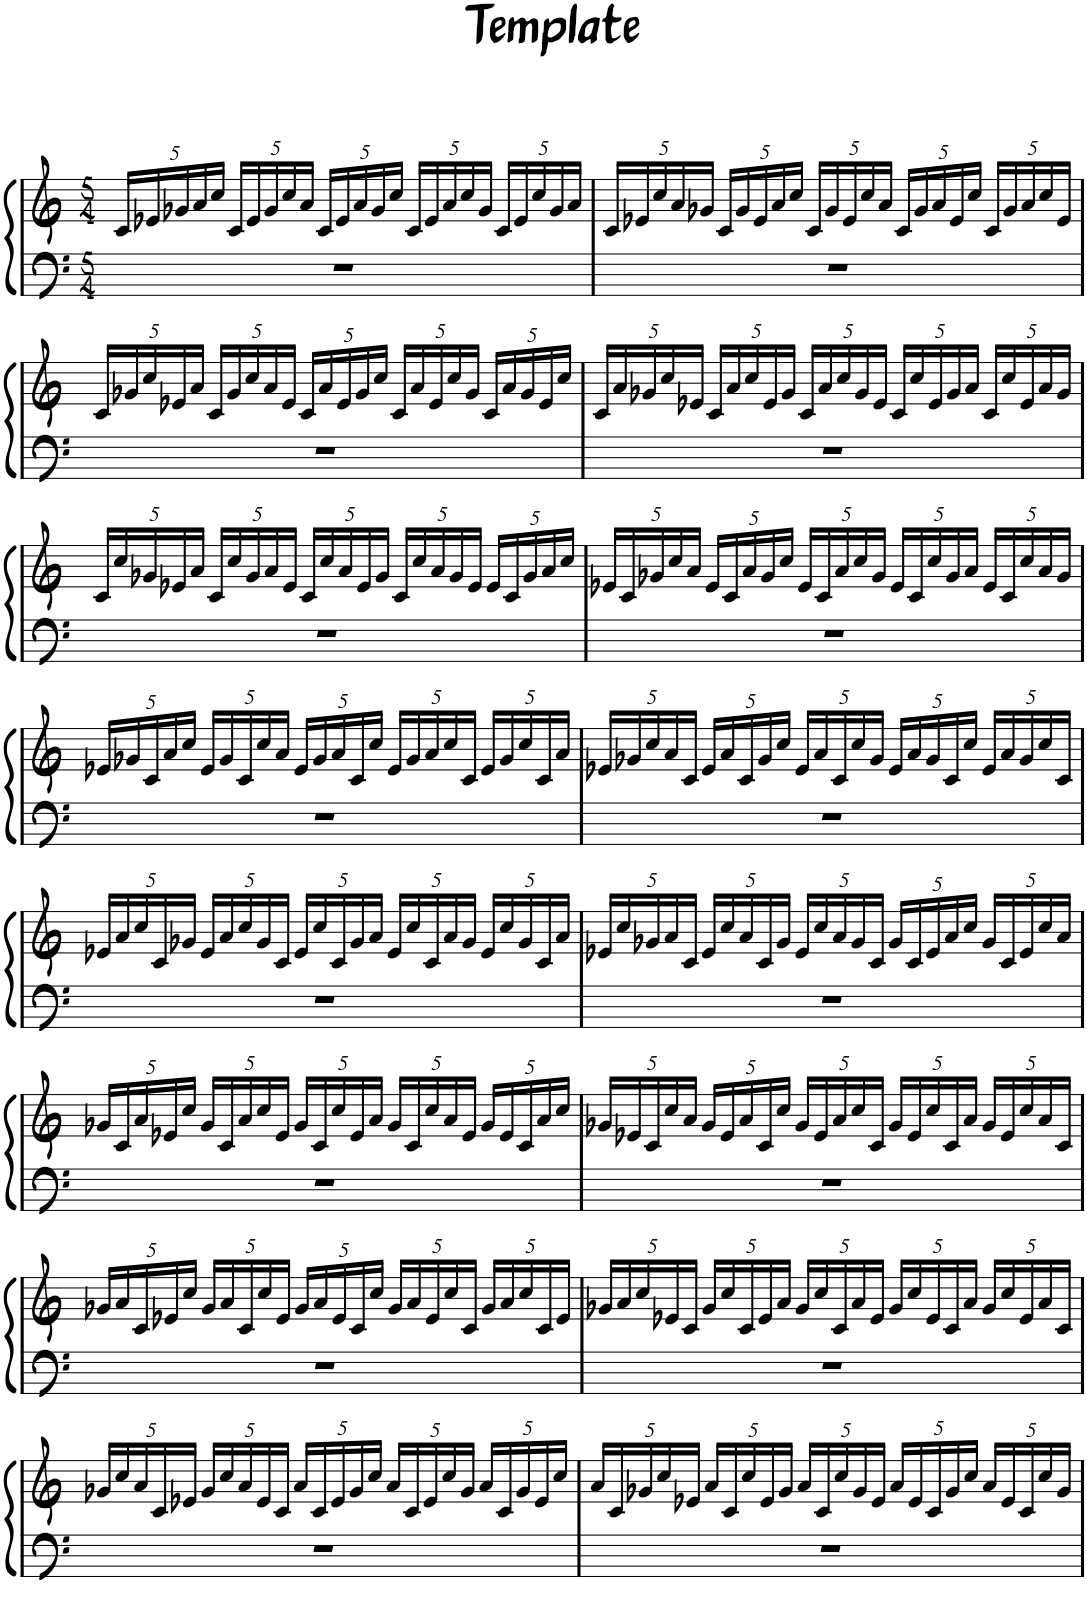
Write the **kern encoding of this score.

**kern	**kern
*part1	*part1
*staff2	*staff1
*I"Piano	*
*I'Pno.	*
*clefF4	*clefG2
*k[]	*k[]
*M5/4	*M5/4
*	*Xbrackettup
=1	=1
4%5r	20c/LL
.	20e-X/
.	20g-X/
.	20a/
.	20cc/JJ
.	20c/LL
.	20e-/
.	20g-/
.	20cc/
.	20a/JJ
.	20c/LL
.	20e-/
.	20a/
.	20g-/
.	20cc/JJ
.	20c/LL
.	20e-/
.	20a/
.	20cc/
.	20g-/JJ
.	20c/LL
.	20e-/
.	20cc/
.	20g-/
.	20a/JJ
=2	=2
4%5r	20c/LL
.	20e-X/
.	20cc/
.	20a/
.	20g-X/JJ
.	20c/LL
.	20g-/
.	20e-/
.	20a/
.	20cc/JJ
.	20c/LL
.	20g-/
.	20e-/
.	20cc/
.	20a/JJ
.	20c/LL
.	20g-/
.	20a/
.	20e-/
.	20cc/JJ
.	20c/LL
.	20g-/
.	20a/
.	20cc/
.	20e-/JJ
!!LO:LB:g=z
=3	=3
4%5r	20c/LL
.	20g-X/
.	20cc/
.	20e-X/
.	20a/JJ
.	20c/LL
.	20g-/
.	20cc/
.	20a/
.	20e-/JJ
.	20c/LL
.	20a/
.	20e-/
.	20g-/
.	20cc/JJ
.	20c/LL
.	20a/
.	20e-/
.	20cc/
.	20g-/JJ
.	20c/LL
.	20a/
.	20g-/
.	20e-/
.	20cc/JJ
=4	=4
4%5r	20c/LL
.	20a/
.	20g-X/
.	20cc/
.	20e-X/JJ
.	20c/LL
.	20a/
.	20cc/
.	20e-/
.	20g-/JJ
.	20c/LL
.	20a/
.	20cc/
.	20g-/
.	20e-/JJ
.	20c/LL
.	20cc/
.	20e-/
.	20g-/
.	20a/JJ
.	20c/LL
.	20cc/
.	20e-/
.	20a/
.	20g-/JJ
!!LO:LB:g=z
=5	=5
4%5r	20c/LL
.	20cc/
.	20g-X/
.	20e-X/
.	20a/JJ
.	20c/LL
.	20cc/
.	20g-/
.	20a/
.	20e-/JJ
.	20c/LL
.	20cc/
.	20a/
.	20e-/
.	20g-/JJ
.	20c/LL
.	20cc/
.	20a/
.	20g-/
.	20e-/JJ
.	20e-/LL
.	20c/
.	20g-/
.	20a/
.	20cc/JJ
=6	=6
4%5r	20e-X/LL
.	20c/
.	20g-X/
.	20cc/
.	20a/JJ
.	20e-/LL
.	20c/
.	20a/
.	20g-/
.	20cc/JJ
.	20e-/LL
.	20c/
.	20a/
.	20cc/
.	20g-/JJ
.	20e-/LL
.	20c/
.	20cc/
.	20g-/
.	20a/JJ
.	20e-/LL
.	20c/
.	20cc/
.	20a/
.	20g-/JJ
!!LO:LB:g=z
=7	=7
4%5r	20e-X/LL
.	20g-X/
.	20c/
.	20a/
.	20cc/JJ
.	20e-/LL
.	20g-/
.	20c/
.	20cc/
.	20a/JJ
.	20e-/LL
.	20g-/
.	20a/
.	20c/
.	20cc/JJ
.	20e-/LL
.	20g-/
.	20a/
.	20cc/
.	20c/JJ
.	20e-/LL
.	20g-/
.	20cc/
.	20c/
.	20a/JJ
=8	=8
4%5r	20e-X/LL
.	20g-X/
.	20cc/
.	20a/
.	20c/JJ
.	20e-/LL
.	20a/
.	20c/
.	20g-/
.	20cc/JJ
.	20e-/LL
.	20a/
.	20c/
.	20cc/
.	20g-/JJ
.	20e-/LL
.	20a/
.	20g-/
.	20c/
.	20cc/JJ
.	20e-/LL
.	20a/
.	20g-/
.	20cc/
.	20c/JJ
!!LO:LB:g=z
=9	=9
4%5r	20e-X/LL
.	20a/
.	20cc/
.	20c/
.	20g-X/JJ
.	20e-/LL
.	20a/
.	20cc/
.	20g-/
.	20c/JJ
.	20e-/LL
.	20cc/
.	20c/
.	20g-/
.	20a/JJ
.	20e-/LL
.	20cc/
.	20c/
.	20a/
.	20g-/JJ
.	20e-/LL
.	20cc/
.	20g-/
.	20c/
.	20a/JJ
=10	=10
4%5r	20e-X/LL
.	20cc/
.	20g-X/
.	20a/
.	20c/JJ
.	20e-/LL
.	20cc/
.	20a/
.	20c/
.	20g-/JJ
.	20e-/LL
.	20cc/
.	20a/
.	20g-/
.	20c/JJ
.	20g-/LL
.	20c/
.	20e-/
.	20a/
.	20cc/JJ
.	20g-/LL
.	20c/
.	20e-/
.	20cc/
.	20a/JJ
!!LO:LB:g=z
=11	=11
4%5r	20g-X/LL
.	20c/
.	20a/
.	20e-X/
.	20cc/JJ
.	20g-/LL
.	20c/
.	20a/
.	20cc/
.	20e-/JJ
.	20g-/LL
.	20c/
.	20cc/
.	20e-/
.	20a/JJ
.	20g-/LL
.	20c/
.	20cc/
.	20a/
.	20e-/JJ
.	20g-/LL
.	20e-/
.	20c/
.	20a/
.	20cc/JJ
=12	=12
4%5r	20g-X/LL
.	20e-X/
.	20c/
.	20cc/
.	20a/JJ
.	20g-/LL
.	20e-/
.	20a/
.	20c/
.	20cc/JJ
.	20g-/LL
.	20e-/
.	20a/
.	20cc/
.	20c/JJ
.	20g-/LL
.	20e-/
.	20cc/
.	20c/
.	20a/JJ
.	20g-/LL
.	20e-/
.	20cc/
.	20a/
.	20c/JJ
!!LO:LB:g=z
=13	=13
4%5r	20g-X/LL
.	20a/
.	20c/
.	20e-X/
.	20cc/JJ
.	20g-/LL
.	20a/
.	20c/
.	20cc/
.	20e-/JJ
.	20g-/LL
.	20a/
.	20e-/
.	20c/
.	20cc/JJ
.	20g-/LL
.	20a/
.	20e-/
.	20cc/
.	20c/JJ
.	20g-/LL
.	20a/
.	20cc/
.	20c/
.	20e-/JJ
=14	=14
4%5r	20g-X/LL
.	20a/
.	20cc/
.	20e-X/
.	20c/JJ
.	20g-/LL
.	20cc/
.	20c/
.	20e-/
.	20a/JJ
.	20g-/LL
.	20cc/
.	20c/
.	20a/
.	20e-/JJ
.	20g-/LL
.	20cc/
.	20e-/
.	20c/
.	20a/JJ
.	20g-/LL
.	20cc/
.	20e-/
.	20a/
.	20c/JJ
!!LO:LB:g=z
=15	=15
4%5r	20g-X/LL
.	20cc/
.	20a/
.	20c/
.	20e-X/JJ
.	20g-/LL
.	20cc/
.	20a/
.	20e-/
.	20c/JJ
.	20a/LL
.	20c/
.	20e-/
.	20g-/
.	20cc/JJ
.	20a/LL
.	20c/
.	20e-/
.	20cc/
.	20g-/JJ
.	20a/LL
.	20c/
.	20g-/
.	20e-/
.	20cc/JJ
=16	=16
4%5r	20a/LL
.	20c/
.	20g-X/
.	20cc/
.	20e-X/JJ
.	20a/LL
.	20c/
.	20cc/
.	20e-/
.	20g-/JJ
.	20a/LL
.	20c/
.	20cc/
.	20g-/
.	20e-/JJ
.	20a/LL
.	20e-/
.	20c/
.	20g-/
.	20cc/JJ
.	20a/LL
.	20e-/
.	20c/
.	20cc/
.	20g-/JJ
=	=
*-	*-
